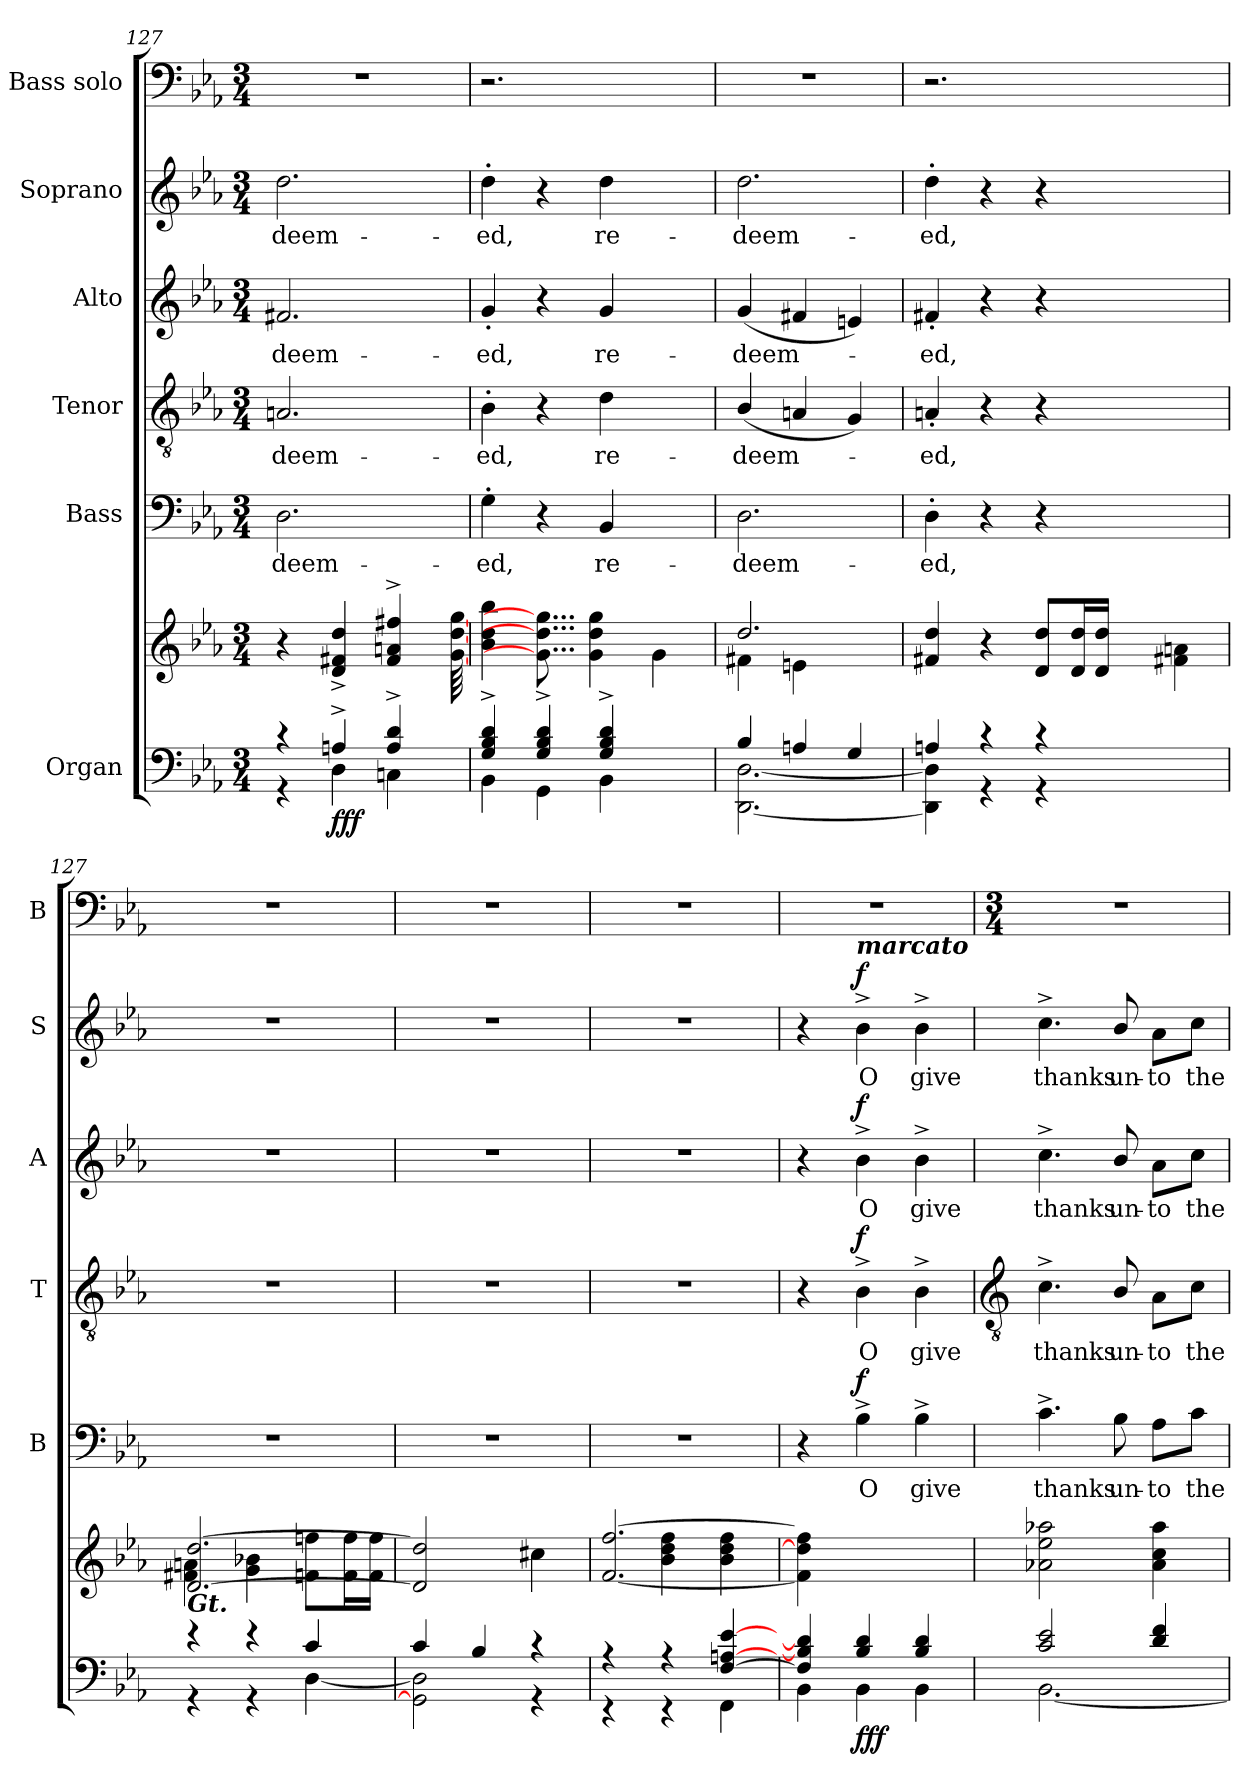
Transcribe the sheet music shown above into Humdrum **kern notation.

**kern	**kern	**dynam	**kern	**text	**dynam	**kern	**text	**dynam	**kern	**text	**dynam	**kern	**text	**dynam	**kern
*part6	*part6	*part6	*part5	*part5	*part5	*part4	*part4	*part4	*part3	*part3	*part3	*part2	*part2	*part2	*part1
*staff7	*staff6	*staff6/7	*staff5	*staff5	*staff5	*staff4	*staff4	*staff4	*staff3	*staff3	*staff3	*staff2	*staff2	*staff2	*staff1
*I"Organ	*	*	*I"Bass	*	*	*I"Tenor	*	*	*I"Alto	*	*	*I"Soprano	*	*	*I"Bass solo
*	*	*	*I'B	*	*	*I'T	*	*	*I'A	*	*	*I'S	*	*	*I'B
!!LO:LB:g=z
*clefF4	*clefG2	*	*clefF4	*	*	*clefGv2	*	*	*clefG2	*	*	*clefG2	*	*	*clefF4
*k[b-e-a-]	*k[b-e-a-]	*	*k[b-e-a-]	*	*	*k[b-e-a-]	*	*	*k[b-e-a-]	*	*	*k[b-e-a-]	*	*	*k[b-e-a-]
*E-:	*E-:	*	*E-:	*	*	*E-:	*	*	*E-:	*	*	*E-:	*	*	*E-:
*M3/4	*M3/4	*	*M3/4	*	*	*M3/4	*	*	*M3/4	*	*	*M3/4	*	*	*M3/4
=127	=127	=127	=127	=127	=127	=127	=127	=127	=127	=127	=127	=127	=127	=127	=127
*^	*^	*	*	*	*	*	*	*	*	*	*	*	*	*	*
!	!	!	!	!	!	!LO:LY:b	!	!	!LO:LY:b	!	!	!LO:LY:b	!	!	!LO:LY:b	!	!
4r	4r	4r	2ryy	.	2.D	-deem-	.	2.An	-deem-	.	2.f#X	-deem-	.	2.dd	-deem-	.	2.r
!	!	!	!	!LO:DY:b=2	!	!	!	!	!	!	!	!	!	!	!	!	!
!	!	!	!	!LO:DY:n=1:b=2	!	!	!	!	!	!	!	!	!	!	!	!	!
!	!	!	!	!LO:DY:n=2:b	!	!	!	!	!	!	!	!	!	!	!	!	!
4An^/	4D\	4d^ 4f#X^ 4dd^	.	f f f	.	.	.	.	.	.	.	.	.	.	.	.	.
4A/^ 4d/^	4Cn\	4f#^ 4an^ 4ff#X^	128ryy	.	.	.	.	.	.	.	.	.	.	.	.	.	.
!	!	!	!LO:N:vis=8...	!	!	!	!	!	!	!	!	!	!	!	!	!	!
.	.	.	8..ryy	.	.	.	.	.	.	.	.	.	.	.	.	.	.
.	.	.	128ryy	.	.	.	.	.	.	.	.	.	.	.	.	.	.
.	.	.	[64g\ [64dd\ [64gg\	.	.	.	.	.	.	.	.	.	.	.	.	.	.
=127	=127	=127	=127	=127	=127	=127	=127	=127	=127	=127	=127	=127	=127	=127	=127	=127	=127
!	!	!	!	!	!	!LO:LY:b	!	!	!LO:LY:b	!	!	!LO:LY:b	!	!	!LO:LY:b	!	!
4G/^ 4B-/^ 4d/^	4BB-\	2.ryy	4b-\ 4dd\ 4bb-\	.	4G'	-ed,	.	4B-'	-ed,	.	4g'	-ed,	.	4dd'	-ed,	.	2.r
4G/^ 4B-/^ 4d/^	4GG\	.	8...g\] 8...dd\] 8...gg\]	.	4r	.	.	4r	.	.	4r	.	.	4r	.	.	.
.	.	.	4g\ 4dd\ 4gg\	.	.	.	.	.	.	.	.	.	.	.	.	.	.
!	!	!	!	!	!	!LO:LY:b	!	!	!LO:LY:b	!	!	!LO:LY:b	!	!	!LO:LY:b	!	!
4G/^ 4B-/^ 4d/^	4BB-\	.	.	.	4BB-	re-	.	4d	re-	.	4g	re-	.	4dd	re-	.	.
.	.	.	4g\	.	.	.	.	.	.	.	.	.	.	.	.	.	.
8...ryy	8...ryy	8...ryy	.	.	8...ryy	.	.	8...ryy	.	.	8...ryy	.	.	8...ryy	.	.	8...ryy
=127	=127	=127	=127	=127	=127	=127	=127	=127	=127	=127	=127	=127	=127	=127	=127	=127	=127
!	!	!	!	!	!	!LO:LY:b	!	!	!LO:LY:b	!	!	!LO:LY:b	!	!	!LO:LY:b	!	!
4B-/	[2.DD\ [2.D\	2.dd/	4f#X\	.	2.D	-deem-	.	(<4B-/	-deem-	.	(<4g	-deem-	.	2.dd	-deem-	.	2.r
4An/	.	.	4en\	.	.	.	.	4An	.	.	4f#X	.	.	.	.	.	.
4G/	.	.	4ryy	.	.	.	.	4G)	.	.	4en)	.	.	.	.	.	.
=127	=127	=127	=127	=127	=127	=127	=127	=127	=127	=127	=127	=127	=127	=127	=127	=127	=127
!	!	!	!	!	!	!LO:LY:b	!	!	!LO:LY:b	!	!	!LO:LY:b	!	!	!LO:LY:b	!	!
4An/	4DD\] 4D\]	4f#X 4dd	2ryy	.	4D'	-ed,	.	4An'	ed,	.	4f#'	ed,	.	4dd'	-ed,	.	2.r
4r	4r	4r	.	.	4r	.	.	4r	.	.	4r	.	.	4r	.	.	.
4r	4r	8d 8ddL	2ryy	.	4r	.	.	4r	.	.	4r	.	.	4r	.	.	.
.	.	16d 16ddL	.	.	.	.	.	.	.	.	.	.	.	.	.	.	.
.	.	16d 16ddJJ	.	.	.	.	.	.	.	.	.	.	.	.	.	.	.
2ryy	2ryy	2ryy	.	.	2ryy	.	.	2ryy	.	.	2ryy	.	.	2ryy	.	.	2ryy
.	.	.	4f#X\ 4an\	.	.	.	.	.	.	.	.	.	.	.	.	.	.
=127	=127	=127	=127	=127	=127	=127	=127	=127	=127	=127	=127	=127	=127	=127	=127	=127	=127
!LO:TX:a:Bi:t=Gt.	!	!	!	!	!	!	!	!	!	!	!	!	!	!	!	!	!
!	!	!	!	!	!LO:N:vis=1	!	!	!LO:N:vis=1	!	!	!LO:N:vis=1	!	!	!LO:N:vis=1	!	!	!
4r	4r	[2.d [2.dd	4f#X\ 4an\	.	2.r	.	.	2.r	.	.	2.r	.	.	2.r	.	.	2.r
4r	4r	.	4g\ 4b-X\	.	.	.	.	.	.	.	.	.	.	.	.	.	.
4c/	[4D\	.	8fn\ 8ffn\L	.	.	.	.	.	.	.	.	.	.	.	.	.	.
.	.	.	16f\ 16ff\L	.	.	.	.	.	.	.	.	.	.	.	.	.	.
.	.	.	16f\ 16ff\JJ	.	.	.	.	.	.	.	.	.	.	.	.	.	.
=127	=127	=127	=127	=127	=127	=127	=127	=127	=127	=127	=127	=127	=127	=127	=127	=127	=127
!	!	!	!	!	!LO:N:vis=1	!	!	!LO:N:vis=1	!	!	!LO:N:vis=1	!	!	!LO:N:vis=1	!	!	!
4c/	2GG\] 2D\]	2d] 2dd]	4ryy	.	2.r	.	.	2.r	.	.	2.r	.	.	2.r	.	.	2.r
4B-/	.	.	4ryy	.	.	.	.	.	.	.	.	.	.	.	.	.	.
4r	4r	4ryy	4cc#X\	.	.	.	.	.	.	.	.	.	.	.	.	.	.
=127	=127	=127	=127	=127	=127	=127	=127	=127	=127	=127	=127	=127	=127	=127	=127	=127	=127
!	!	!	!	!	!LO:N:vis=1	!	!	!LO:N:vis=1	!	!	!LO:N:vis=1	!	!	!LO:N:vis=1	!	!	!
4r	4r	[2.f [2.ff	4ryy	.	2.r	.	.	2.r	.	.	2.r	.	.	2.r	.	.	2.r
4r	4r	.	4b-\ 4dd\ 4ff\	.	.	.	.	.	.	.	.	.	.	.	.	.	.
[4F/ [4An/ [4e-/	4FF\	.	4b-\ 4dd\ 4ff\	.	.	.	.	.	.	.	.	.	.	.	.	.	.
*	*	*v	*v	*	*	*	*	*	*	*	*	*	*	*	*	*	*
=127	=127	=127	=127	=127	=127	=127	=127	=127	=127	=127	=127	=127	=127	=127	=127	=127
4F/] 4B-/] 4d/]	4BB-\	4f] 4dd] 4ff]	.	4r	.	.	4r	.	.	4r	.	.	4r	.	.	2.r
!	!	!	!	!	!	!	!	!	!	!	!	!	!LO:TX:a:Bi:t=marcato	!	!	!
!	!	!	!LO:DY:b=2	!	!LO:LY:b	!	!	!LO:LY:b	!	!	!LO:LY:b	!	!	!LO:LY:b	!	!
!	!	!	!LO:DY:n=1:b=2	!	!	!	!	!	!	!	!	!	!	!	!	!
!	!	!	!LO:DY:n=2:b	!	!	!LO:DY:b	!	!	!LO:DY:b	!	!	!LO:DY:b	!	!	!LO:DY:b	!
4B-/ 4d/	4BB-\	4ryy	f f f	4B-^	O	f	4B-^	O	f	4b-^	O	f	4b-^	O	f	.
!	!	!	!	!	!LO:LY:b	!	!	!LO:LY:b	!	!	!LO:LY:b	!	!	!LO:LY:b	!	!
4B-/ 4d/	4BB-\	4ryy	.	4B-^	give	.	4B-^	give	.	4b-^	give	.	4b-^	give	.	.
!!LO:LB:g=z
=128	=128	=128	=128	=128	=128	=128	=128	=128	=128	=128	=128	=128	=128	=128	=128	=128
*	*	*	*	*	*	*	*clefGv2	*	*	*	*	*	*	*	*	*
*	*	*	*	*	*	*	*	*	*	*	*	*	*	*	*	*M3/4
!	!	!LO:N:vis=1	!	!	!LO:LY:b	!	!	!LO:LY:b	!	!	!LO:LY:b	!	!	!LO:LY:b	!	!
*	*	*^	*	*	*	*	*	*	*	*	*	*	*	*	*	*
2c/ 2e-/	[2.BB-\	2.ryy	2a-X\ 2ee-\ 2aa-X\	.	4.c^	thanks	.	4.c^	thanks	.	4.cc^	thanks	.	4.cc^	thanks	.	2.r
!	!	!	!	!	!	!LO:LY:b	!	!	!LO:LY:b	!	!	!LO:LY:b	!	!	!LO:LY:b	!	!
.	.	.	.	.	8B-	un-	.	8B-/	un-	.	8b-/	un-	.	8b-/	un-	.	.
!	!	!	!	!	!	!LO:LY:b	!	!	!LO:LY:b	!	!	!LO:LY:b	!	!	!LO:LY:b	!	!
4d/ 4f/	.	.	4a-\ 4cc\ 4aa-\	.	8A-\L	-to	.	8A-\L	-to	.	8a-\L	-to	.	8a-\L	-to	.	.
!	!	!	!	!	!	!LO:LY:b	!	!	!LO:LY:b	!	!	!LO:LY:b	!	!	!LO:LY:b	!	!
.	.	.	.	.	8c\J	the	.	8c\J	the	.	8cc\J	the	.	8cc\J	the	.	.
*v	*v	*	*	*	*	*	*	*	*	*	*	*	*	*	*	*	*
*	*v	*v	*	*	*	*	*	*	*	*	*	*	*	*	*	*
=	=	=	=	=	=	=	=	=	=	=	=	=	=	=	=
*-	*-	*-	*-	*-	*-	*-	*-	*-	*-	*-	*-	*-	*-	*-	*-
